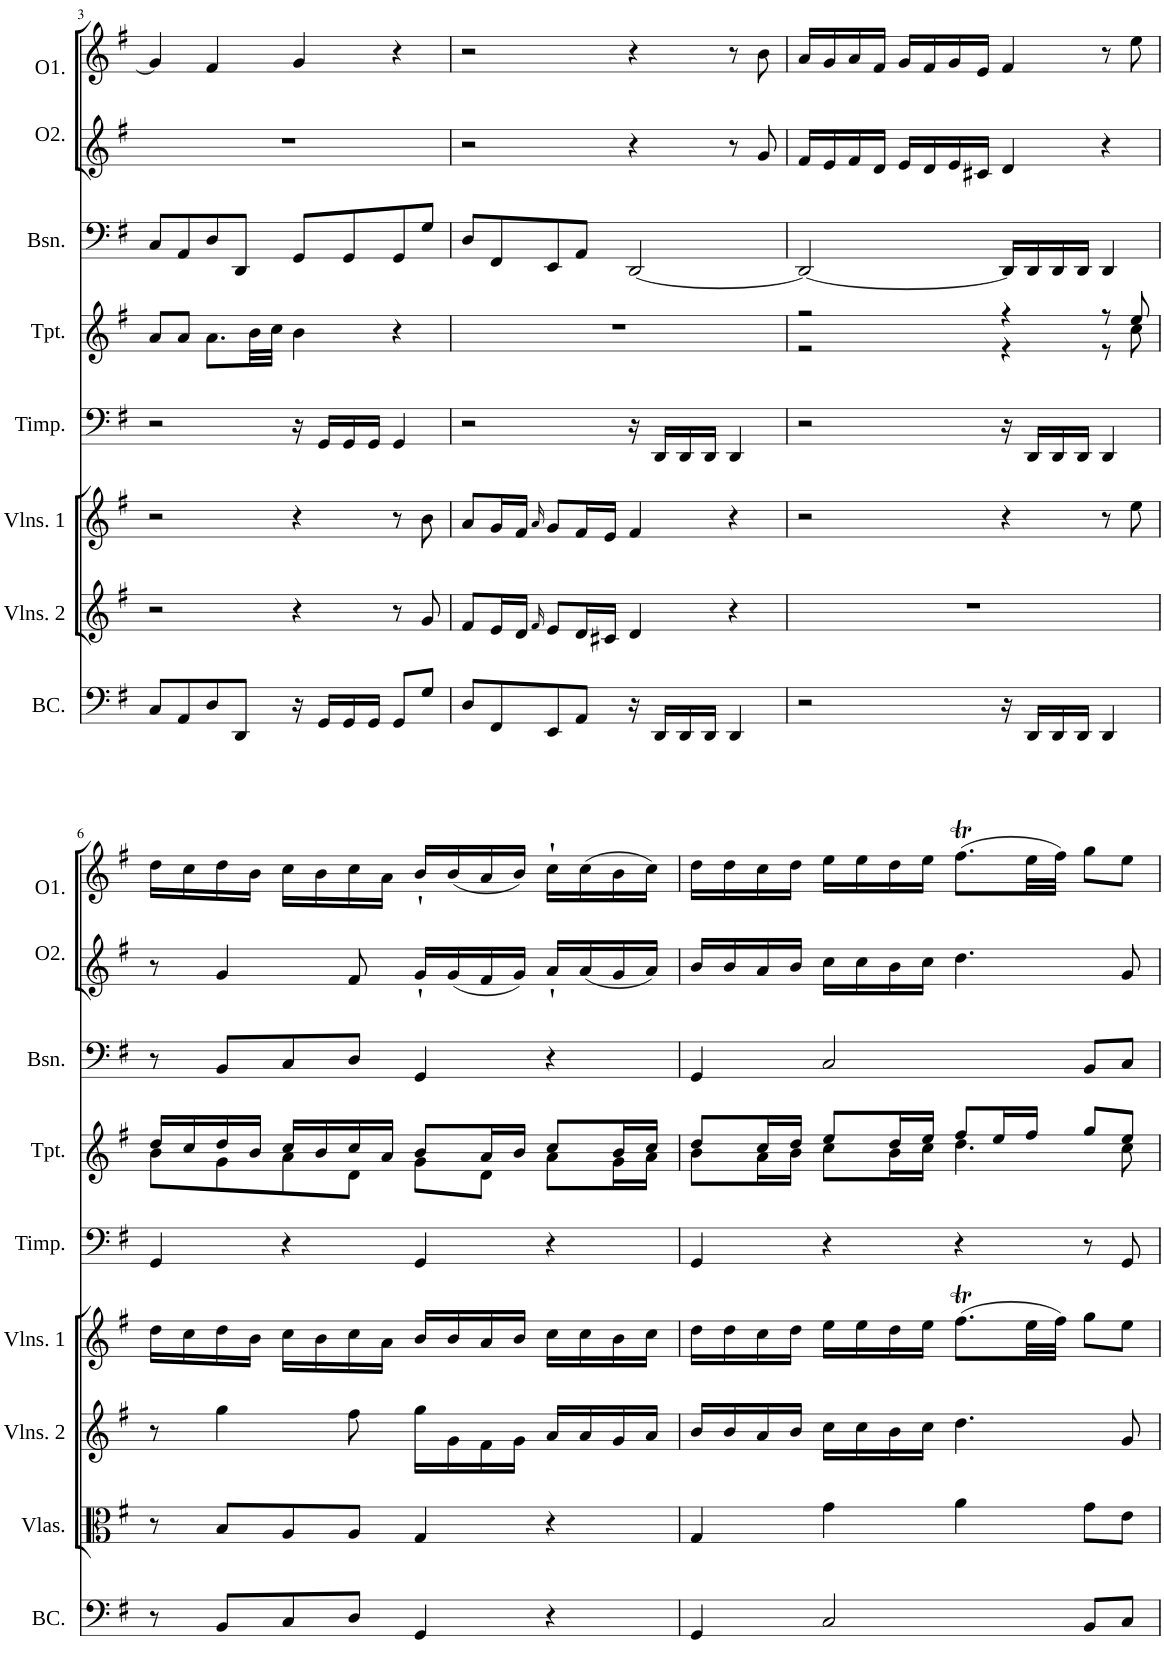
**kern	**kern	**kern	**kern	**kern	**kern	**kern	**kern	**kern
*part8	*part7	*part6	*part5	*part4	*part3	*part2	*part1	*part1
*staff9	*staff8	*staff7	*staff6	*staff5	*staff4	*staff3	*staff2	*staff1
*I"Basso Continuo	*I"Violas	*I"Violins 2	*I"Violins 1	*I"Timpani	*I"Trumpets 1 &amp; 2	*I"Bassoon	*I"Oboe 1   Oboe 2	*
*I'BC.	*I'Vlas.	*I'Vlns. 2	*I'Vlns. 1	*I'Timp.	*I'Tpt.	*I'Bsn.	*I'O1.   O2.	*
!!LO:PB:g=z
*clefF4	*clefC3	*clefG2	*clefG2	*clefF4	*clefG2	*clefF4	*clefG2	*clefG2
*	*	*	*	*	*ITrd1c2	*	*	*
*k[f#]	*k[f#]	*k[f#]	*k[f#]	*k[f#]	*k[f#]	*k[f#]	*k[f#]	*k[f#]
*M4/4	*M4/4	*M4/4	*M4/4	*M4/4	*M4/4	*M4/4	*M4/4	*M4/4
=3	=3	=3	=3	=3	=3	=3	=3	=3
8C/L	1r	2r	2r	2r	8a/L	8C/L	1r	4g/]
8AA/	.	.	.	.	8a/J	8AA/	.	.
8D/	.	.	.	.	8.a\L	8D/	.	4f#/
8DD/J	.	.	.	.	.	8DD/J	.	.
.	.	.	.	.	32b\LL	.	.	.
.	.	.	.	.	32cc\JJJ	.	.	.
16r	.	4r	4r	16r	4b\	8GG/L	.	4g/
16GG/LL	.	.	.	16GG/LL	.	.	.	.
16GG/	.	.	.	16GG/	.	8GG/	.	.
16GG/JJ	.	.	.	16GG/JJ	.	.	.	.
8GG/L	.	8r	8r	4GG/	4r	8GG/	.	4r
8G/J	.	8g/	8b\	.	.	8G/J	.	.
=4	=4	=4	=4	=4	=4	=4	=4	=4
8D/L	1r	8f#/L	8a/L	2r	1r	8D/L	2r	2r
8FF#/	.	16e/L	16g/L	.	.	8FF#/	.	.
.	.	16d/JJ	16f#/JJ	.	.	.	.	.
.	.	16qf#/	16qa/	.	.	.	.	.
8EE/	.	8e/L	8g/L	.	.	8EE/	.	.
8AA/J	.	16d/L	16f#/L	.	.	8AA/J	.	.
.	.	16c#X/JJ	16e/JJ	.	.	.	.	.
16r	.	4d/	4f#/	16r	.	[2DD/	4r	4r
16DD/LL	.	.	.	16DD/LL	.	.	.	.
16DD/	.	.	.	16DD/	.	.	.	.
16DD/JJ	.	.	.	16DD/JJ	.	.	.	.
4DD/	.	4r	4r	4DD/	.	.	8r	8r
.	.	.	.	.	.	.	8g/	8b\
=5	=5	=5	=5	=5	=5	=5	=5	=5
*	*	*	*	*	*^	*	*	*
2r	1r	1r	2r	2r	2r	2r	2DD/_	16f#/LL	16a/LL
.	.	.	.	.	.	.	.	16e/	16g/
.	.	.	.	.	.	.	.	16f#/	16a/
.	.	.	.	.	.	.	.	16d/JJ	16f#/JJ
.	.	.	.	.	.	.	.	16e/LL	16g/LL
.	.	.	.	.	.	.	.	16d/	16f#/
.	.	.	.	.	.	.	.	16e/	16g/
.	.	.	.	.	.	.	.	16c#X/JJ	16e/JJ
16r	.	.	4r	16r	4r	4r	16DD/LL]	4d/	4f#/
16DD/LL	.	.	.	16DD/LL	.	.	16DD/	.	.
16DD/	.	.	.	16DD/	.	.	16DD/	.	.
16DD/JJ	.	.	.	16DD/JJ	.	.	16DD/JJ	.	.
4DD/	.	.	8r	4DD/	8r	8r	4DD/	4r	8r
.	.	.	8ee\	.	8ee/	8cc\	.	.	8ee\
!!LO:LB:g=z
=6	=6	=6	=6	=6	=6	=6	=6	=6	=6
8r	8r	8r	16dd\LL	4GG/	16dd/LL	8b\L	8r	8r	16dd\LL
.	.	.	16cc\	.	16cc/	.	.	.	16cc\
8BB/L	8B/L	4gg\	16dd\	.	16dd/	8g\	8BB/L	4g/	16dd\
.	.	.	16b\JJ	.	16b/JJ	.	.	.	16b\JJ
8C/	8A/	.	16cc\LL	4r	16cc/LL	8a\	8C/	.	16cc\LL
.	.	.	16b\	.	16b/	.	.	.	16b\
8D/J	8A/J	8ff#\	16cc\	.	16cc/	8d\J	8D/J	8f#/	16cc\
.	.	.	16a\JJ	.	16a/JJ	.	.	.	16a\JJ
4GG/	4G/	16gg\LL	16b/LL	4GG/	8b/L	8g\L	4GG/	16g`/LL	16b`/LL
.	.	16g\	16b/	.	.	.	.	16g/	(16b/
.	.	16f#\	16a/	.	16a/L	8d\J	.	16f#/	16a/
.	.	16g\JJ	16b/JJ	.	16b/JJ	.	.	16g/JJ	16b/JJ)
4r	4r	16a/LL	16cc\LL	4r	8cc/L	8a\L	4r	16a`/LL	16cc`\LL
.	.	16a/	16cc\	.	.	.	.	16a/	(16cc\
.	.	16g/	16b\	.	16b/L	16g\L	.	16g/	16b\
.	.	16a/JJ	16cc\JJ	.	16cc/JJ	16a\JJ	.	16a/JJ	16cc\JJ)
=7	=7	=7	=7	=7	=7	=7	=7	=7	=7
4GG/	4G/	16b/LL	16dd\LL	4GG/	8dd/L	8b\L	4GG/	16b/LL	16dd\LL
.	.	16b/	16dd\	.	.	.	.	16b/	16dd\
.	.	16a/	16cc\	.	16cc/L	16a\L	.	16a/	16cc\
.	.	16b/JJ	16dd\JJ	.	16dd/JJ	16b\JJ	.	16b/JJ	16dd\JJ
2C/	4g\	16cc\LL	16ee\LL	4r	8ee/L	8cc\L	2C/	16cc\LL	16ee\LL
.	.	16cc\	16ee\	.	.	.	.	16cc\	16ee\
.	.	16b\	16dd\	.	16dd/L	16b\L	.	16b\	16dd\
.	.	16cc\JJ	16ee\JJ	.	16ee/JJ	16cc\JJ	.	16cc\JJ	16ee\JJ
.	4a\	4.dd\	(8.ff#t\L	4r	8ff#/L	4.dd\	.	4.dd\	(8.ff#t\L
.	.	.	.	.	16ee/L	.	.	.	.
.	.	.	32ee\LL	.	16ff#/JJ	.	.	.	32ee\LL
.	.	.	32ff#\JJJ)	.	.	.	.	.	32ff#\JJJ)
8BB/L	8g\L	.	8gg\L	8r	8gg/L	.	8BB/L	.	8gg\L
8C/J	8e\J	8g/	8ee\J	8GG/	8ee/J	8cc\	8C/J	8g/	8ee\J
*	*	*	*	*	*v	*v	*	*	*
=	=	=	=	=	=	=	=	=
*-	*-	*-	*-	*-	*-	*-	*-	*-
